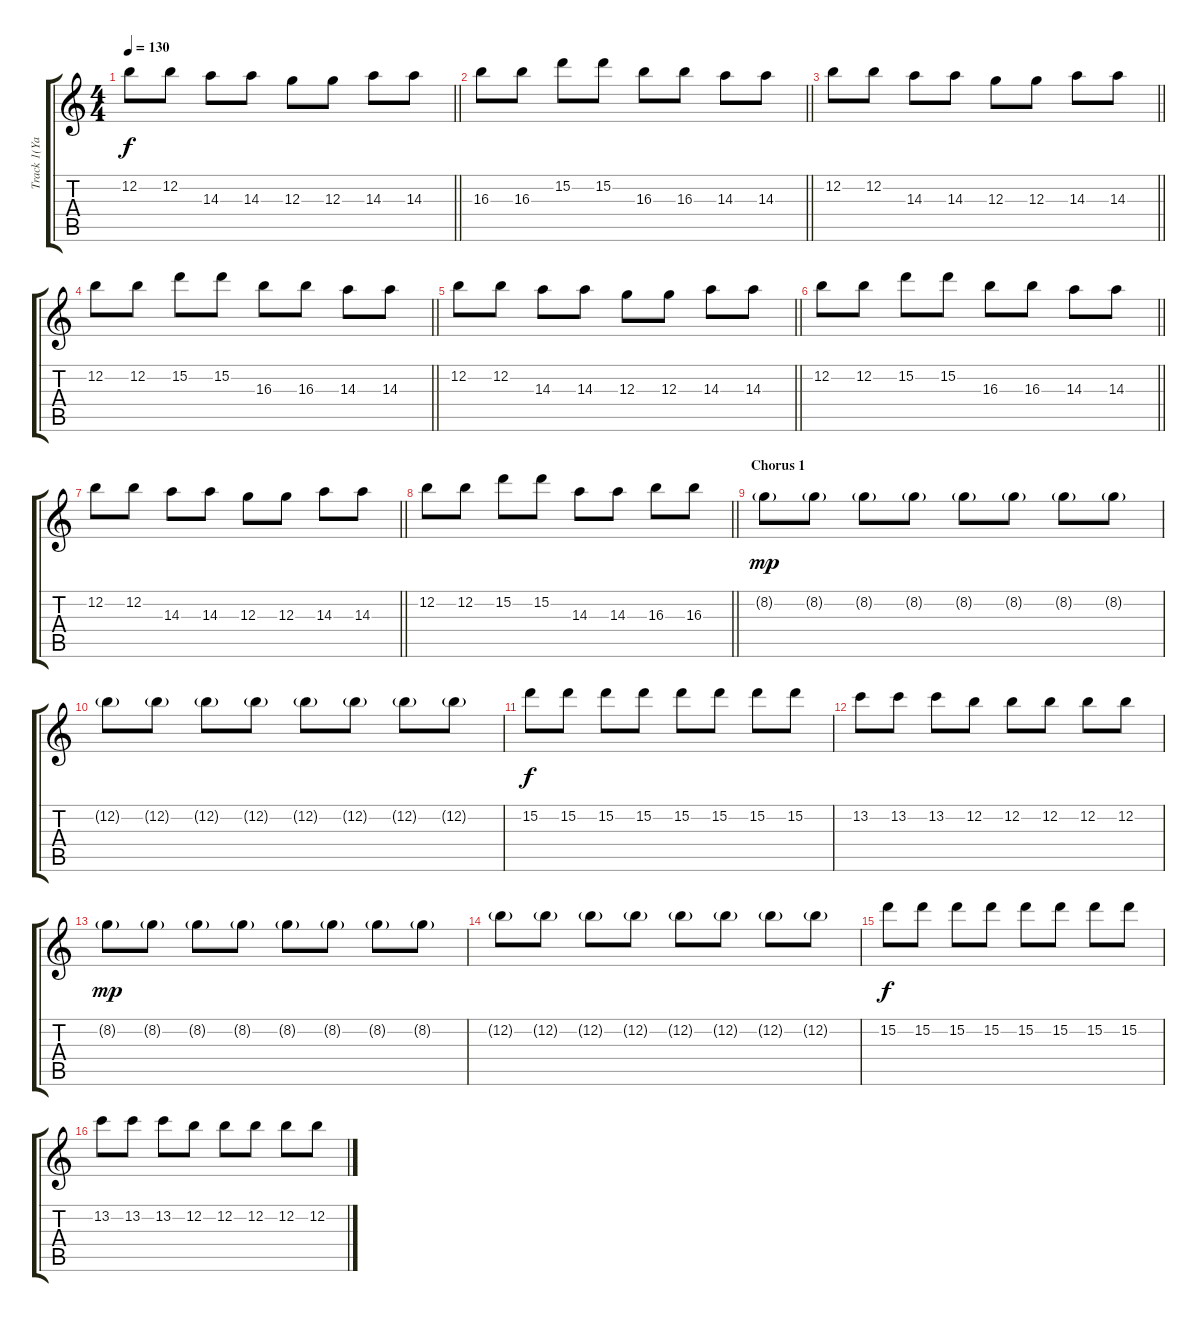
\track ("Track 1(Yan Yuzon/Lead)" "Track 1(Ya") {instrument overdrivenguitar}
\staff {score tabs}
\tuning (E4 B3 G3 D3 A2 E2) {hide}
\ts (4 4)
\tempo 130
\clef g2
\barLineRight lightlight
\ks c
12.2.8{dy f} 12.2.8 14.3.8 14.3.8 12.3.8 12.3.8 14.3.8 14.3.8 |
\barLineRight lightlight
16.3.8 16.3.8 15.2.8 15.2.8 16.3.8 16.3.8 14.3.8 14.3.8 |
\barLineRight lightlight
12.2.8 12.2.8 14.3.8 14.3.8 12.3.8 12.3.8 14.3.8 14.3.8 |
\barLineRight lightlight
12.2.8 12.2.8 15.2.8 15.2.8 16.3.8 16.3.8 14.3.8 14.3.8 |
\barLineRight lightlight
12.2.8 12.2.8 14.3.8 14.3.8 12.3.8 12.3.8 14.3.8 14.3.8 |
\barLineRight lightlight
12.2.8 12.2.8 15.2.8 15.2.8 16.3.8 16.3.8 14.3.8 14.3.8 |
\barLineRight lightlight
12.2.8 12.2.8 14.3.8 14.3.8 12.3.8 12.3.8 14.3.8 14.3.8 |
\barLineRight lightlight
12.2.8 12.2.8 15.2.8 15.2.8 14.3.8 14.3.8 16.3.8 16.3.8 |
\section ("" "Chorus 1")
8.2{g}.8{dy mp} 8.2{g}.8 8.2{g}.8 8.2{g}.8 8.2{g}.8 8.2{g}.8 8.2{g}.8 8.2{g}.8 |
12.2{g}.8 12.2{g}.8 12.2{g}.8 12.2{g}.8 12.2{g}.8 12.2{g}.8 12.2{g}.8 12.2{g}.8 |
15.2.8{dy f} 15.2.8 15.2.8 15.2.8 15.2.8 15.2.8 15.2.8 15.2.8 |
13.2.8 13.2.8 13.2.8 12.2.8 12.2.8 12.2.8 12.2.8 12.2.8 |
8.2{g}.8{dy mp} 8.2{g}.8 8.2{g}.8 8.2{g}.8 8.2{g}.8 8.2{g}.8 8.2{g}.8 8.2{g}.8 |
12.2{g}.8 12.2{g}.8 12.2{g}.8 12.2{g}.8 12.2{g}.8 12.2{g}.8 12.2{g}.8 12.2{g}.8 |
15.2.8{dy f} 15.2.8 15.2.8 15.2.8 15.2.8 15.2.8 15.2.8 15.2.8 |
13.2.8 13.2.8 13.2.8 12.2.8 12.2.8 12.2.8 12.2.8 12.2.8
